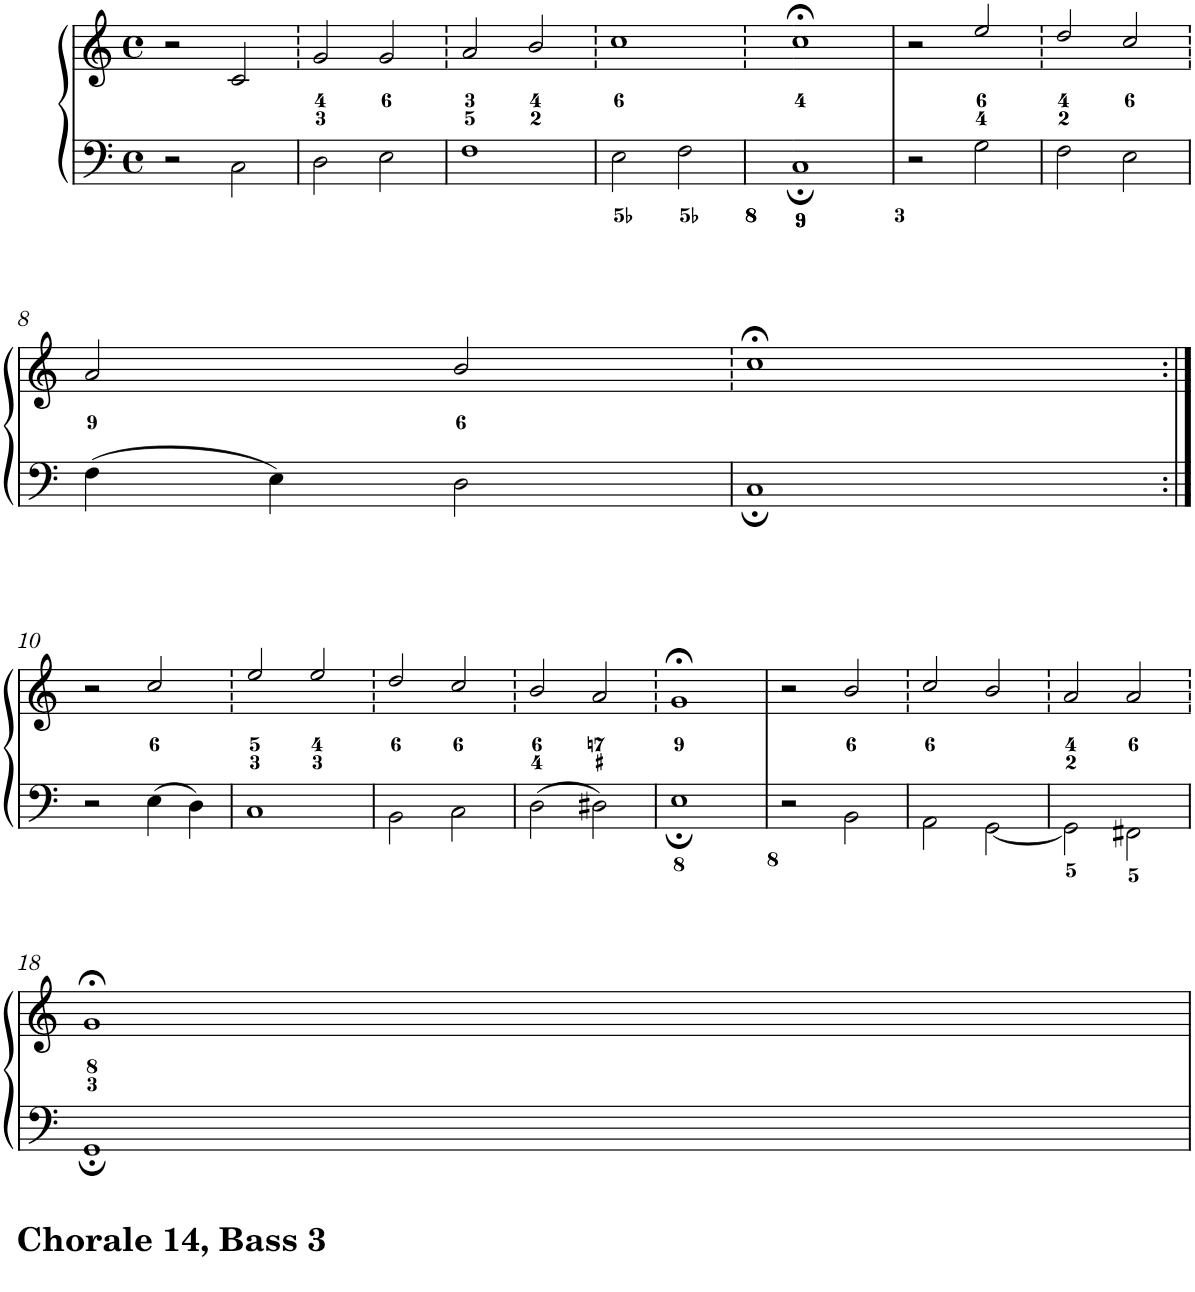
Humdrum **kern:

**kern	**kern
*part1	*part1
*staff2	*staff1
*I"Piano	*
*I'Pno.	*
*clefF4	*clefG2
*k[]	*k[]
*M4/4	*M4/4
*met(c)	*met(c)
=1	=1
2r	2r
2C\	2c/
=2	=2
2D\	2g/
2E\	2g/
=3	=3
1F	2a/
.	2b/
=4	=4
2E\	1cc
2F\	.
=5	=5
1C;	1cc;<
=6	=6
2r	2r
2G\	2ee/
=7	=7
2F\	2dd/
2E\	2cc/
!!LO:LB:g=z
=8	=8
4F\	2a/
4E\	.
2D\	2b/
=9	=9
1C;	1cc;<
!!LO:LB:g=z
=10:|!	=10:|!
2r	2r
4E\	2cc/
4D\	.
=11	=11
1C	2ee/
.	2ee/
=12	=12
2BB\	2dd/
2C\	2cc/
=13	=13
2D\	2b/
2D#X\	2a/
=14	=14
1E;	1g;<
=15	=15
2r	2r
2BB\	2b/
=16	=16
2AA\	2cc/
[<2GG\	2b/
=17	=17
2GG\]	2a/
2FF#X\	2a/
!!LO:LB:g=z
=18	=18
1GG;	1g;<
=	=
*-	*-
